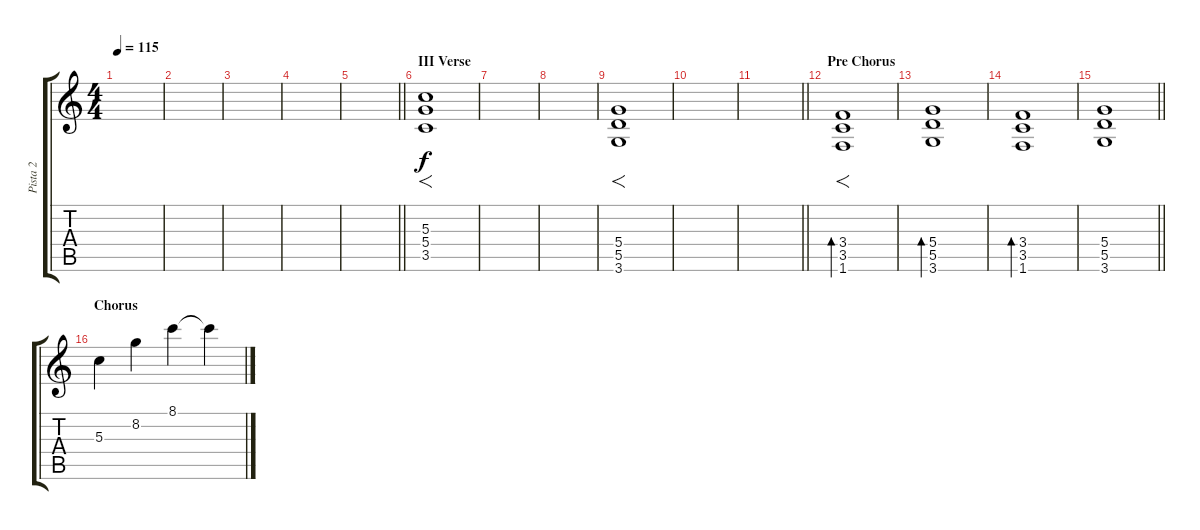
\track ("Pista 2" "Pista 2") {instrument electricguitarjazz}
\staff {score tabs}
\tuning (E4 B3 G3 D3 A2 E2) {hide}
\ts (4 4)
\tempo 115
\clef g2
\ks c
|
|
|
|
\barLineRight lightlight
|
\section ("" "III Verse")
(5.3 5.4 3.5).1{f} |
|
|
(5.4 5.5 3.6).1{f} |
|
\barLineRight lightlight
|
\section ("" "Pre Chorus")
(3.4 3.5 1.6).1{f bd 480 instrument distortionguitar} |
(5.4 5.5 3.6).1{bd 480} |
(3.4 3.5 1.6).1{bd 480} |
\barLineRight lightlight
(5.4 5.5 3.6).1 |
\section ("" "Chorus")
5.3.4 8.2.4 8.1.4 8.1{t}.4
